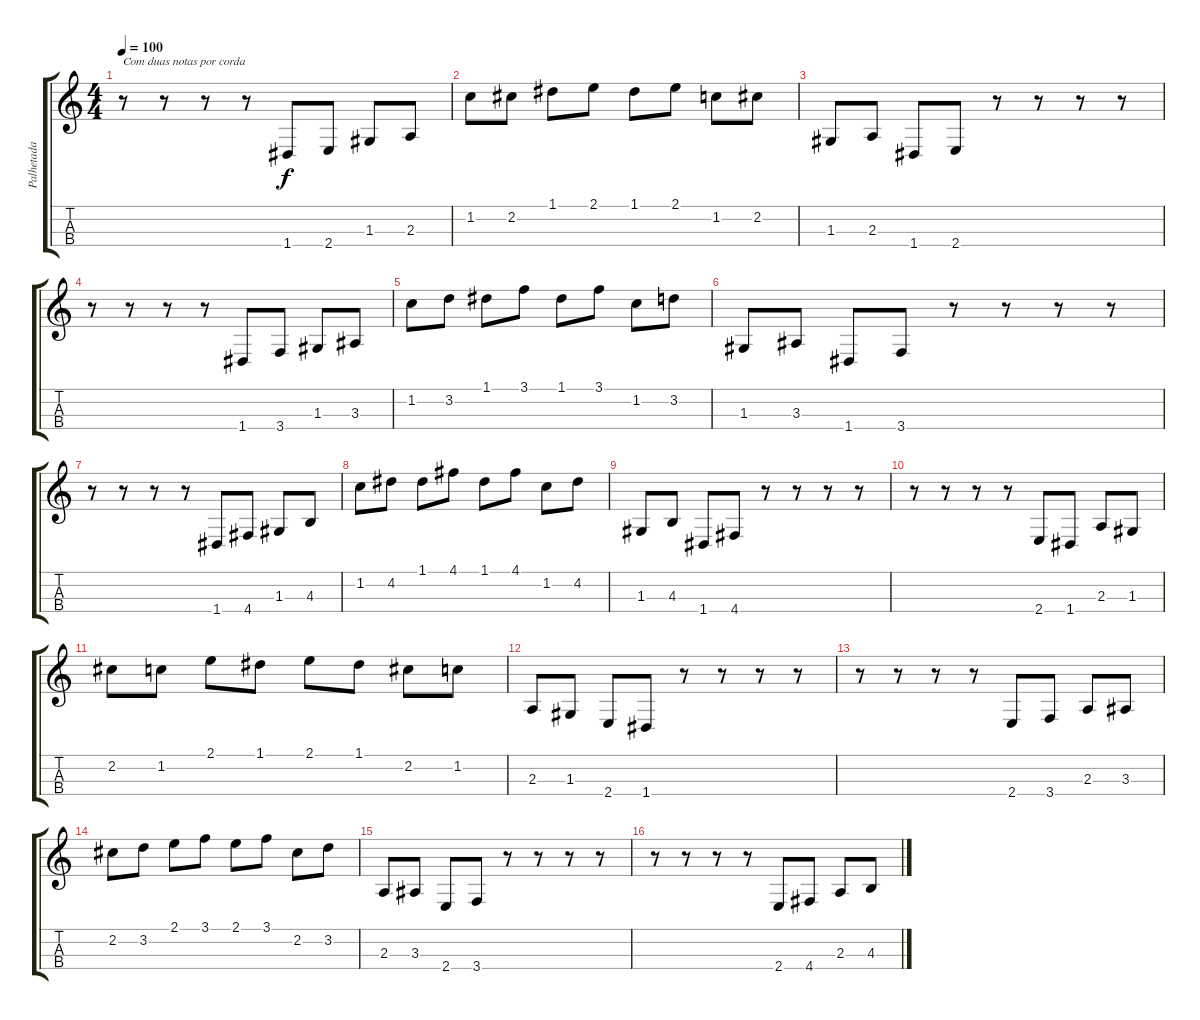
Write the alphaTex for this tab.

\track ("Palhetada - Prontos!" "Palhetada ") {instrument birdtweet}
\staff {score tabs}
\tuning (D5 B4 G3 D3) {hide}
\ts (4 4)
\tempo 100
\clef g2
\ks c
r.8{txt "Com duas notas por corda" dy f instrument birdtweet} r.8 r.8 r.8 1.4.8 2.4.8 1.3.8 2.3.8 |
1.2.8 2.2.8 1.1.8 2.1.8 1.1.8 2.1.8 1.2.8 2.2.8 |
1.3.8 2.3.8 1.4.8 2.4.8 r.8 r.8 r.8 r.8 |
r.8 r.8 r.8 r.8 1.4.8 3.4.8 1.3.8 3.3.8 |
1.2.8 3.2.8 1.1.8 3.1.8 1.1.8 3.1.8 1.2.8 3.2.8 |
1.3.8 3.3.8 1.4.8 3.4.8 r.8 r.8 r.8 r.8 |
r.8 r.8 r.8 r.8 1.4.8 4.4.8 1.3.8 4.3.8 |
1.2.8 4.2.8 1.1.8 4.1.8 1.1.8 4.1.8 1.2.8 4.2.8 |
1.3.8 4.3.8 1.4.8 4.4.8 r.8 r.8 r.8 r.8 |
r.8 r.8 r.8 r.8 2.4.8 1.4.8 2.3.8 1.3.8 |
2.2.8 1.2.8 2.1.8 1.1.8 2.1.8 1.1.8 2.2.8 1.2.8 |
2.3.8 1.3.8 2.4.8 1.4.8 r.8 r.8 r.8 r.8 |
r.8 r.8 r.8 r.8 2.4.8 3.4.8 2.3.8 3.3.8 |
2.2.8 3.2.8 2.1.8 3.1.8 2.1.8 3.1.8 2.2.8 3.2.8 |
2.3.8 3.3.8 2.4.8 3.4.8 r.8 r.8 r.8 r.8 |
r.8 r.8 r.8 r.8 2.4.8 4.4.8 2.3.8 4.3.8
